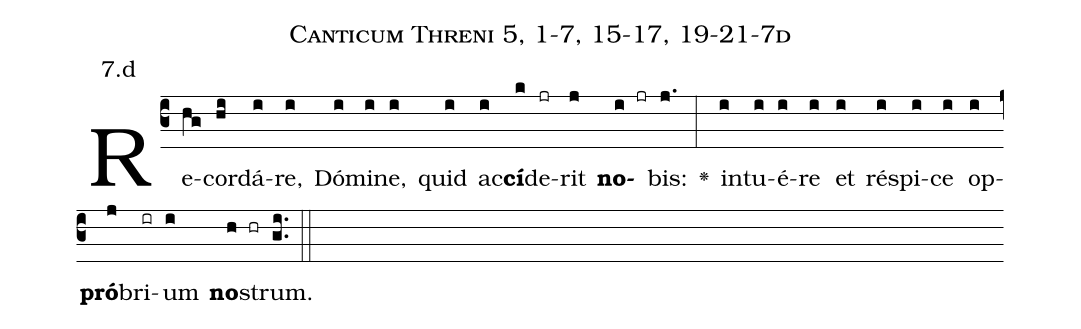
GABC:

name: Canticum Threni 5, 1-7, 15-17, 19-21-7d;
annotation: 7.d;
%%
(c3)Re(hg)cor(hi)dá(i)re,(i) Dó(i)mi(i)ne,(i) quid(i) ac(i)<b>cí</b>(k)de(jr)rit(j) <b>no</b>(i jr)bis:(j.) <v>\greheightstar</v>(:) in(i)tu(i)é(i)re(i) et(i) ré(i)spi(i)ce(i) op(i)<b>pró</b>(j)bri(ir)um(i) <b>no</b>(h hr)strum.(gi..) (::)


%E(i) u(i) o(j) u(i) a(h) e.(gi..) (::)
